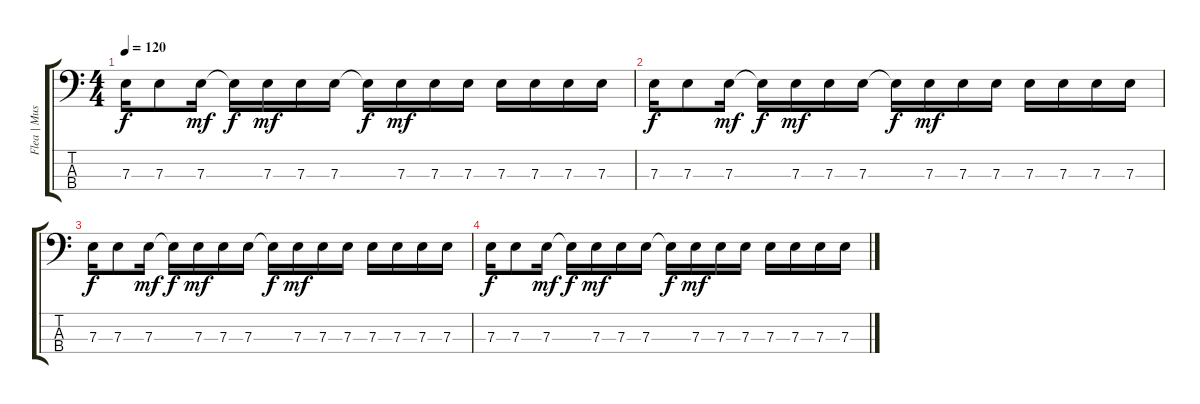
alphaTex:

\track ("Flea | Music Man Stingray | Bass" "Flea | Mus") {instrument electricbassfinger}
\staff {score tabs}
\tuning (G2 D2 A1 E1) {hide}
\ts (4 4)
\tempo 120
\clef f4
\ks c
7.3.16{dy f} 7.3.8 7.3.16{dy mf} 7.3{t}.16{dy f} 7.3.16{dy mf} 7.3.16 7.3.16 7.3{t}.16{dy f} 7.3.16{dy mf} 7.3.16 7.3.16 7.3.16 7.3.16 7.3.16 7.3.16 |
7.3.16{dy f} 7.3.8 7.3.16{dy mf} 7.3{t}.16{dy f} 7.3.16{dy mf} 7.3.16 7.3.16 7.3{t}.16{dy f} 7.3.16{dy mf} 7.3.16 7.3.16 7.3.16 7.3.16 7.3.16 7.3.16 |
7.3.16{dy f} 7.3.8 7.3.16{dy mf} 7.3{t}.16{dy f} 7.3.16{dy mf} 7.3.16 7.3.16 7.3{t}.16{dy f} 7.3.16{dy mf} 7.3.16 7.3.16 7.3.16 7.3.16 7.3.16 7.3.16 |
7.3.16{dy f} 7.3.8 7.3.16{dy mf} 7.3{t}.16{dy f} 7.3.16{dy mf} 7.3.16 7.3.16 7.3{t}.16{dy f} 7.3.16{dy mf} 7.3.16 7.3.16 7.3.16 7.3.16 7.3.16 7.3.16
